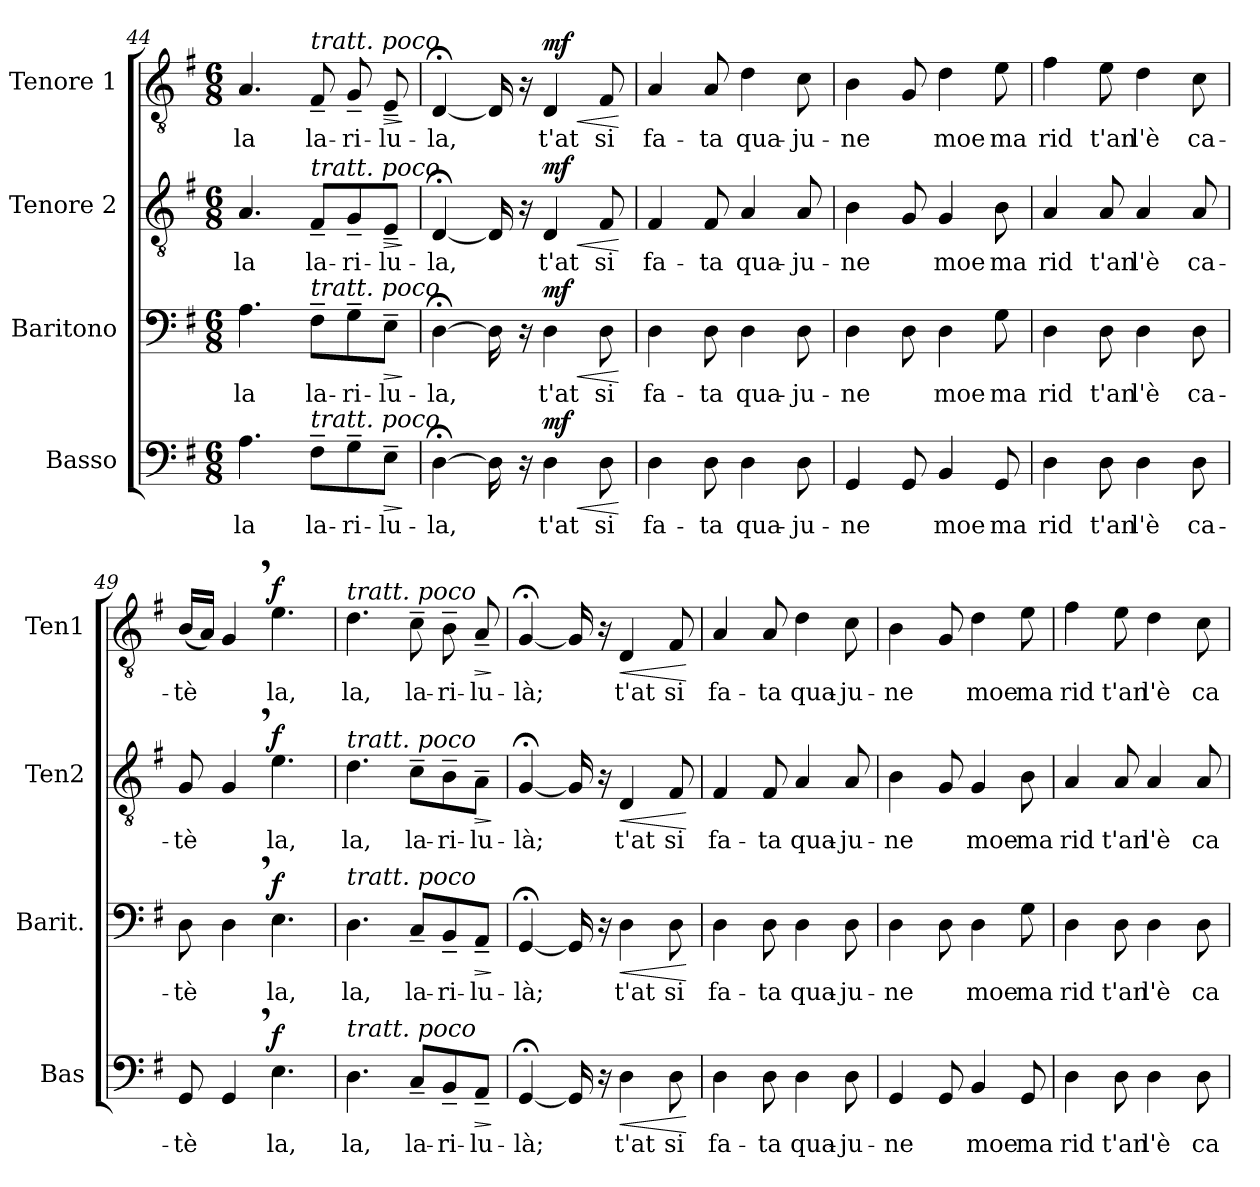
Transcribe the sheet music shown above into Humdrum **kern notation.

**kern	**text	**dynam	**kern	**text	**dynam	**kern	**text	**dynam	**kern	**text	**dynam
*part4	*part4	*part4	*part3	*part3	*part3	*part2	*part2	*part2	*part1	*part1	*part1
*staff4	*staff4	*staff4	*staff3	*staff3	*staff3	*staff2	*staff2	*staff2	*staff1	*staff1	*staff1
*I"Basso	*	*	*I"Baritono	*	*	*I"Tenore 2	*	*	*I"Tenore 1	*	*
*I'Bas	*	*	*I'Barit.	*	*	*I'Ten2	*	*	*I'Ten1	*	*
*clefF4	*	*	*clefF4	*	*	*clefGv2	*	*	*clefGv2	*	*
*k[f#]	*	*	*k[f#]	*	*	*k[f#]	*	*	*k[f#]	*	*
*M6/8	*	*	*M6/8	*	*	*M6/8	*	*	*M6/8	*	*
=44	=44	=44	=44	=44	=44	=44	=44	=44	=44	=44	=44
!	!LO:LY:b	!	!	!LO:LY:b	!	!	!LO:LY:b	!	!	!LO:LY:b	!
4.A\	la	.	4.A\	la	.	4.A/	la	.	4.A/	la	.
!	!	!	!	!	!	!	!	!	!LO:TX:a:i:t=tratt. poco	!	!
!	!	!	!	!	!	!LO:TX:a:i:t=tratt. poco	!	!	!	!	!
!	!	!	!LO:TX:a:i:t=tratt. poco	!	!	!	!	!	!	!	!
!LO:TX:a:i:t=tratt. poco	!	!	!	!	!	!	!	!	!	!	!
!	!LO:LY:b	!	!	!LO:LY:b	!	!	!LO:LY:b	!	!	!LO:LY:b	!
8F#~\L	la-	.	8F#~\L	la-	.	8F#~/L	la-	.	8F#~/	la-	.
!	!LO:LY:b	!	!	!LO:LY:b	!	!	!LO:LY:b	!	!	!LO:LY:b	!
8G~\	-ri-	.	8G~\	-ri-	.	8G~/	-ri-	.	8G~/	-ri-	.
!	!LO:LY:b	!LO:HP:b	!	!LO:LY:b	!LO:HP:b	!	!LO:LY:b	!LO:HP:b	!	!LO:LY:b	!LO:HP:b
8E~\J	-lu-	>	8E~\J	-lu-	>	8E~/J	-lu-	>	8E~/	-lu-	>
.	.	]	.	.	]	.	.	]	.	.	]
=45	=45	=45	=45	=45	=45	=45	=45	=45	=45	=45	=45
!	!LO:LY:b	!	!	!LO:LY:b	!	!	!LO:LY:b	!	!	!LO:LY:b	!
[4D;<\	-la,	.	[4D;<\	-la,	.	[4D;</	-la,	.	[4D;</	-la,	.
16D\]	.	.	16D\]	.	.	16D/]	.	.	16D/]	.	.
16r	.	.	16r	.	.	16r	.	.	16r	.	.
!	!LO:LY:b	!LO:HP:b	!	!LO:LY:b	!LO:HP:b	!	!LO:LY:b	!LO:HP:b	!	!LO:LY:b	!LO:HP:b
!	!	!LO:DY:n=1:a	!	!	!LO:DY:n=1:a	!	!	!LO:DY:n=1:a	!	!	!LO:DY:n=1:a
4D\	t'at	< mf	4D\	t'at	< mf	4D/	t'at	< mf	4D/	t'at	< mf
!	!LO:LY:b	!	!	!LO:LY:b	!	!	!LO:LY:b	!	!	!LO:LY:b	!
8D\	si	.	8D\	si	.	8F#/	si	.	8F#/	si	.
.	.	[	.	.	[	.	.	[	.	.	[
=46	=46	=46	=46	=46	=46	=46	=46	=46	=46	=46	=46
!	!LO:LY:b	!	!	!LO:LY:b	!	!	!LO:LY:b	!	!	!LO:LY:b	!
4D\	fa-	.	4D\	fa-	.	4F#/	fa-	.	4A/	fa-	.
!	!LO:LY:b	!	!	!LO:LY:b	!	!	!LO:LY:b	!	!	!LO:LY:b	!
8D\	-ta	.	8D\	-ta	.	8F#/	-ta	.	8A/	-ta	.
!	!LO:LY:b	!	!	!LO:LY:b	!	!	!LO:LY:b	!	!	!LO:LY:b	!
4D\	qua-	.	4D\	qua-	.	4A/	qua-	.	4d\	qua-	.
!	!LO:LY:b	!	!	!LO:LY:b	!	!	!LO:LY:b	!	!	!LO:LY:b	!
8D\	-ju-	.	8D\	-ju-	.	8A/	-ju-	.	8c\	-ju-	.
=47	=47	=47	=47	=47	=47	=47	=47	=47	=47	=47	=47
!	!LO:LY:b	!	!	!LO:LY:b	!	!	!LO:LY:b	!	!	!LO:LY:b	!
4GG/	-ne	.	4D\	-ne	.	4B\	-ne	.	4B\	-ne	.
8GG/	.	.	8D\	.	.	8G/	.	.	8G/	.	.
!	!LO:LY:b	!	!	!LO:LY:b	!	!	!LO:LY:b	!	!	!LO:LY:b	!
4BB/	moe	.	4D\	moe	.	4G/	moe	.	4d\	moe	.
!	!LO:LY:b	!	!	!LO:LY:b	!	!	!LO:LY:b	!	!	!LO:LY:b	!
8GG/	ma	.	8G\	ma	.	8B\	ma	.	8e\	ma	.
!!LO:LB:g=z
=48	=48	=48	=48	=48	=48	=48	=48	=48	=48	=48	=48
!	!LO:LY:b	!	!	!LO:LY:b	!	!	!LO:LY:b	!	!	!LO:LY:b	!
4D\	rid	.	4D\	rid	.	4A/	rid	.	4f#\	rid	.
!	!LO:LY:b	!	!	!LO:LY:b	!	!	!LO:LY:b	!	!	!LO:LY:b	!
8D\	t'an	.	8D\	t'an	.	8A/	t'an	.	8e\	t'an	.
!	!LO:LY:b	!	!	!LO:LY:b	!	!	!LO:LY:b	!	!	!LO:LY:b	!
4D\	l'è	.	4D\	l'è	.	4A/	l'è	.	4d\	l'è	.
!	!LO:LY:b	!	!	!LO:LY:b	!	!	!LO:LY:b	!	!	!LO:LY:b	!
8D\	ca-	.	8D\	ca-	.	8A/	ca-	.	8c\	ca-	.
=49	=49	=49	=49	=49	=49	=49	=49	=49	=49	=49	=49
!	!LO:LY:b	!	!	!LO:LY:b	!	!	!LO:LY:b	!	!	!LO:LY:b	!
8GG/	-tè	.	8D\	-tè	.	8G/	-tè	.	(<16B/LL	-tè	.
.	.	.	.	.	.	.	.	.	16A/JJ)	.	.
4GG,/	.	.	4D,\	.	.	4G,/	.	.	4G,/	.	.
!	!LO:LY:b	!LO:DY:a	!	!LO:LY:b	!LO:DY:a	!	!LO:LY:b	!LO:DY:a	!	!LO:LY:b	!LO:DY:a
4.E\	la,	f	4.E\	la,	f	4.e\	la,	f	4.e\	la,	f
=50	=50	=50	=50	=50	=50	=50	=50	=50	=50	=50	=50
!	!	!	!	!	!	!	!	!	!LO:TX:a:i:t=tratt. poco	!	!
!	!	!	!	!	!	!LO:TX:a:i:t=tratt. poco	!	!	!	!	!
!	!	!	!LO:TX:a:i:t=tratt. poco	!	!	!	!	!	!	!	!
!LO:TX:a:i:t=tratt. poco	!	!	!	!	!	!	!	!	!	!	!
!	!LO:LY:b	!	!	!LO:LY:b	!	!	!LO:LY:b	!	!	!LO:LY:b	!
4.D\	la,	.	4.D\	la,	.	4.d\	la,	.	4.d\	la,	.
!	!LO:LY:b	!	!	!LO:LY:b	!	!	!LO:LY:b	!	!	!LO:LY:b	!
8C~/L	la-	.	8C~/L	la-	.	8c~\L	la-	.	8c~\	la-	.
!	!LO:LY:b	!	!	!LO:LY:b	!	!	!LO:LY:b	!	!	!LO:LY:b	!
8BB~/	-ri-	.	8BB~/	-ri-	.	8B~\	-ri-	.	8B~\	-ri-	.
!	!LO:LY:b	!LO:HP:b	!	!LO:LY:b	!LO:HP:b	!	!LO:LY:b	!LO:HP:b	!	!LO:LY:b	!LO:HP:b
8AA~/J	-lu-	>	8AA~/J	-lu-	>	8A~\J	-lu-	>	8A~/	-lu-	>
.	.	]	.	.	]	.	.	]	.	.	]
=51	=51	=51	=51	=51	=51	=51	=51	=51	=51	=51	=51
!	!LO:LY:b	!	!	!LO:LY:b	!	!	!LO:LY:b	!	!	!LO:LY:b	!
[4GG;</	-là;	.	[4GG;</	-là;	.	[4G;</	-là;	.	[4G;</	-là;	.
16GG/]	.	.	16GG/]	.	.	16G/]	.	.	16G/]	.	.
16r	.	.	16r	.	.	16r	.	.	16r	.	.
!	!LO:LY:b	!LO:HP:b	!	!LO:LY:b	!LO:HP:b	!	!LO:LY:b	!LO:HP:b	!	!LO:LY:b	!LO:HP:b
4D\	t'at	<	4D\	t'at	<	4D/	t'at	<	4D/	t'at	<
!	!LO:LY:b	!	!	!LO:LY:b	!	!	!LO:LY:b	!	!	!LO:LY:b	!
8D\	si	.	8D\	si	.	8F#/	si	.	8F#/	si	.
.	.	[	.	.	[	.	.	[	.	.	[
=52	=52	=52	=52	=52	=52	=52	=52	=52	=52	=52	=52
!	!LO:LY:b	!	!	!LO:LY:b	!	!	!LO:LY:b	!	!	!LO:LY:b	!
4D\	fa-	.	4D\	fa-	.	4F#/	fa-	.	4A/	fa-	.
!	!LO:LY:b	!	!	!LO:LY:b	!	!	!LO:LY:b	!	!	!LO:LY:b	!
8D\	-ta	.	8D\	-ta	.	8F#/	-ta	.	8A/	-ta	.
!	!LO:LY:b	!	!	!LO:LY:b	!	!	!LO:LY:b	!	!	!LO:LY:b	!
4D\	qua-	.	4D\	qua-	.	4A/	qua-	.	4d\	qua-	.
!	!LO:LY:b	!	!	!LO:LY:b	!	!	!LO:LY:b	!	!	!LO:LY:b	!
8D\	-ju-	.	8D\	-ju-	.	8A/	-ju-	.	8c\	-ju-	.
=53	=53	=53	=53	=53	=53	=53	=53	=53	=53	=53	=53
!	!LO:LY:b	!	!	!LO:LY:b	!	!	!LO:LY:b	!	!	!LO:LY:b	!
4GG/	-ne	.	4D\	-ne	.	4B\	-ne	.	4B\	-ne	.
8GG/	.	.	8D\	.	.	8G/	.	.	8G/	.	.
!	!LO:LY:b	!	!	!LO:LY:b	!	!	!LO:LY:b	!	!	!LO:LY:b	!
4BB/	moe	.	4D\	moe	.	4G/	moe	.	4d\	moe	.
!	!LO:LY:b	!	!	!LO:LY:b	!	!	!LO:LY:b	!	!	!LO:LY:b	!
8GG/	ma	.	8G\	ma	.	8B\	ma	.	8e\	ma	.
=54	=54	=54	=54	=54	=54	=54	=54	=54	=54	=54	=54
!	!LO:LY:b	!	!	!LO:LY:b	!	!	!LO:LY:b	!	!	!LO:LY:b	!
4D\	rid	.	4D\	rid	.	4A/	rid	.	4f#\	rid	.
!	!LO:LY:b	!	!	!LO:LY:b	!	!	!LO:LY:b	!	!	!LO:LY:b	!
8D\	t'an	.	8D\	t'an	.	8A/	t'an	.	8e\	t'an	.
!	!LO:LY:b	!	!	!LO:LY:b	!	!	!LO:LY:b	!	!	!LO:LY:b	!
4D\	l'è	.	4D\	l'è	.	4A/	l'è	.	4d\	l'è	.
!	!LO:LY:b	!	!	!LO:LY:b	!	!	!LO:LY:b	!	!	!LO:LY:b	!
8D\	ca-	.	8D\	ca-	.	8A/	ca-	.	8c\	ca-	.
=	=	=	=	=	=	=	=	=	=	=	=
*-	*-	*-	*-	*-	*-	*-	*-	*-	*-	*-	*-
